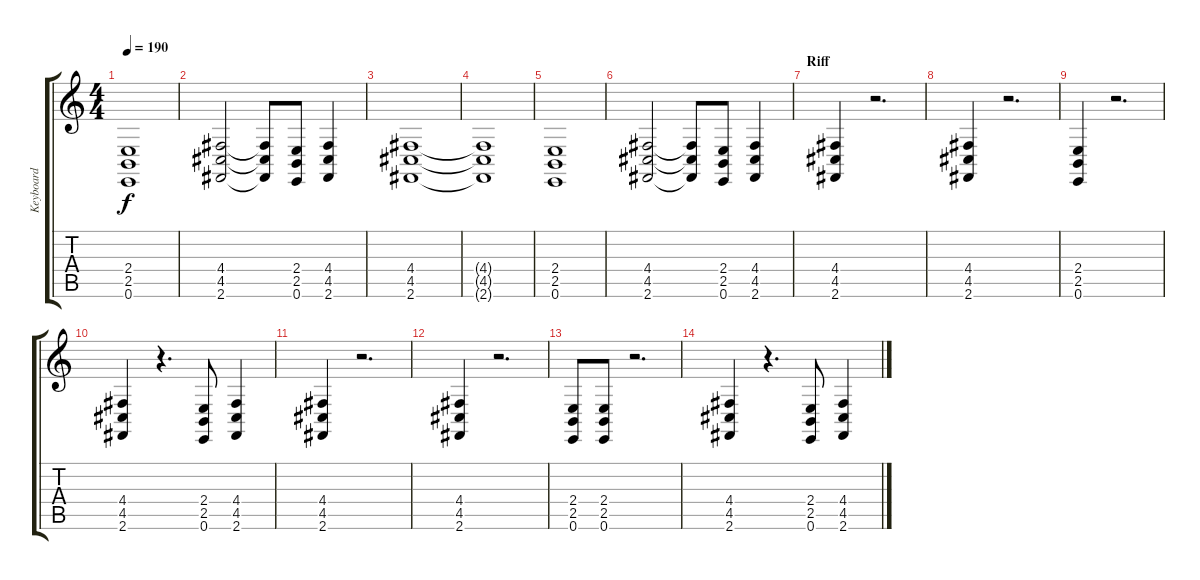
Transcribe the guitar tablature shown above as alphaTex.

\track ("Keyboard" "Keyboard") {instrument stringensemble1}
\staff {score tabs}
\tuning (E4 B3 G3 D3 A2 E2) {hide}
\ts (4 4)
\tempo 190
\clef g2
\ks c
(2.4 2.5 0.6).1{dy f} |
(4.4 4.5 2.6).2 (4.4{t} 4.5{t} 2.6{t}).8 (2.4 2.5 0.6).8 (4.4 4.5 2.6).4 |
(4.4 4.5 2.6).1 |
(4.4{t} 4.5{t} 2.6{t}).1 |
(2.4 2.5 0.6).1 |
(4.4 4.5 2.6).2 (4.4{t} 4.5{t} 2.6{t}).8 (2.4 2.5 0.6).8 (4.4 4.5 2.6).4 |
\section ("" "Riff")
(4.4 4.5 2.6).4 r.2{d} |
(4.4 4.5 2.6).4 r.2{d} |
(2.4 2.5 0.6).4 r.2{d} |
(4.4 4.5 2.6).4 r.4{d} (2.4 2.5 0.6).8 (4.4 4.5 2.6).4 |
(4.4 4.5 2.6).4 r.2{d} |
(4.4 4.5 2.6).4 r.2{d} |
(2.4 2.5 0.6).8 (2.4 2.5 0.6).8 r.2{d} |
(4.4 4.5 2.6).4 r.4{d} (2.4 2.5 0.6).8 (4.4 4.5 2.6).4
